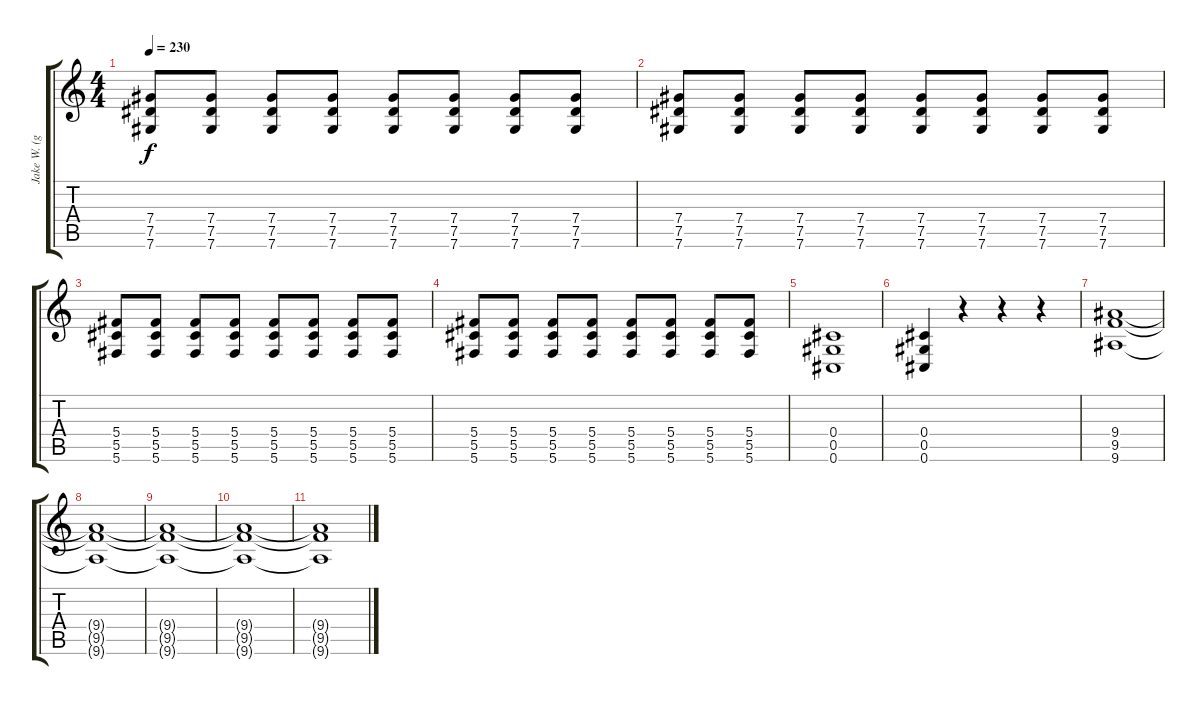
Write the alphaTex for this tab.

\track ("Jake W. (guitar)" "Jake W. (g") {instrument distortionguitar}
\staff {score tabs}
\tuning (Eb4 Bb3 Gb3 Db3 Ab2 Db2) {hide}
\ts (4 4)
\tempo 230
\clef g2
\ks c
(7.4 7.5 7.6).8{dy f} (7.4 7.5 7.6).8 (7.4 7.5 7.6).8 (7.4 7.5 7.6).8 (7.4 7.5 7.6).8 (7.4 7.5 7.6).8 (7.4 7.5 7.6).8 (7.4 7.5 7.6).8 |
(7.4 7.5 7.6).8 (7.4 7.5 7.6).8 (7.4 7.5 7.6).8 (7.4 7.5 7.6).8 (7.4 7.5 7.6).8 (7.4 7.5 7.6).8 (7.4 7.5 7.6).8 (7.4 7.5 7.6).8 |
(5.4 5.5 5.6).8 (5.4 5.5 5.6).8 (5.4 5.5 5.6).8 (5.4 5.5 5.6).8 (5.4 5.5 5.6).8 (5.4 5.5 5.6).8 (5.4 5.5 5.6).8 (5.4 5.5 5.6).8 |
(5.4 5.5 5.6).8 (5.4 5.5 5.6).8 (5.4 5.5 5.6).8 (5.4 5.5 5.6).8 (5.4 5.5 5.6).8 (5.4 5.5 5.6).8 (5.4 5.5 5.6).8 (5.4 5.5 5.6).8 |
(0.4 0.5 0.6).1 |
(0.4 0.5 0.6).4 r.4 r.4 r.4 |
(9.4 9.5 9.6).1{volume 0} |
(9.4{t} 9.5{t} 9.6{t}).1 |
(9.4{t} 9.5{t} 9.6{t}).1 |
(9.4{t} 9.5{t} 9.6{t}).1 |
(9.4{t} 9.5{t} 9.6{t}).1
